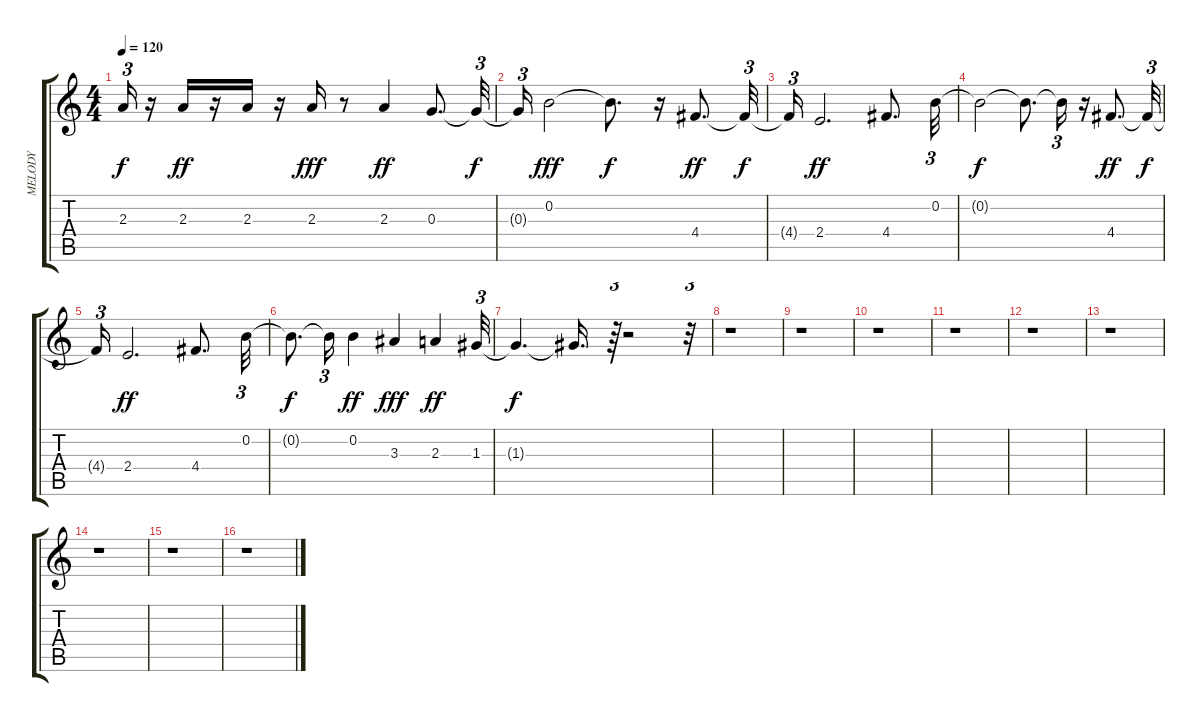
\track ("MELODY" "MELODY") {instrument electricguitarjazz}
\staff {score tabs}
\tuning (E4 B3 G3 D3 A2 E2) {hide}
\ts (4 4)
\tempo 120
\clef g2
\ks c
2.3{t}.16{tu (3 2) dy f} r.16 2.3.16{dy ff} r.16 2.3.16 r.16 2.3.16{dy fff} r.8 2.3.4{dy ff} 0.3.8{d} 0.3{t}.32{tu (3 2) dy f} |
0.3{t}.16{tu (3 2)} 0.2.2{dy fff} 0.2{t}.8{d dy f} r.16 4.4.8{d dy ff} 4.4{t}.32{tu (3 2) dy f} |
4.4{t}.16{tu (3 2)} 2.4.2{d dy ff} 4.4.8{d} 0.2.32{tu (3 2)} |
0.2{t}.2{dy f} 0.2{t}.8{d} 0.2{t}.16{tu (3 2)} r.16 4.4.8{d dy ff} 4.4{t}.32{tu (3 2) dy f} |
4.4{t}.16{tu (3 2)} 2.4.2{d dy ff} 4.4.8{d} 0.2.32{tu (3 2)} |
0.2{t}.8{d dy f} 0.2{t}.16{tu (3 2)} 0.2.4{dy ff} 3.3.4{dy fff} 2.3.4{dy ff} 1.3.32{tu (3 2)} |
1.3{t}.4{d dy f} 1.3{t}.16{d} r.64{tu (3 2)} r.2 r.32{tu (3 2)} |
r.1 |
r.1 |
r.1 |
r.1 |
r.1 |
r.1 |
r.1 |
r.1 |
r.1
